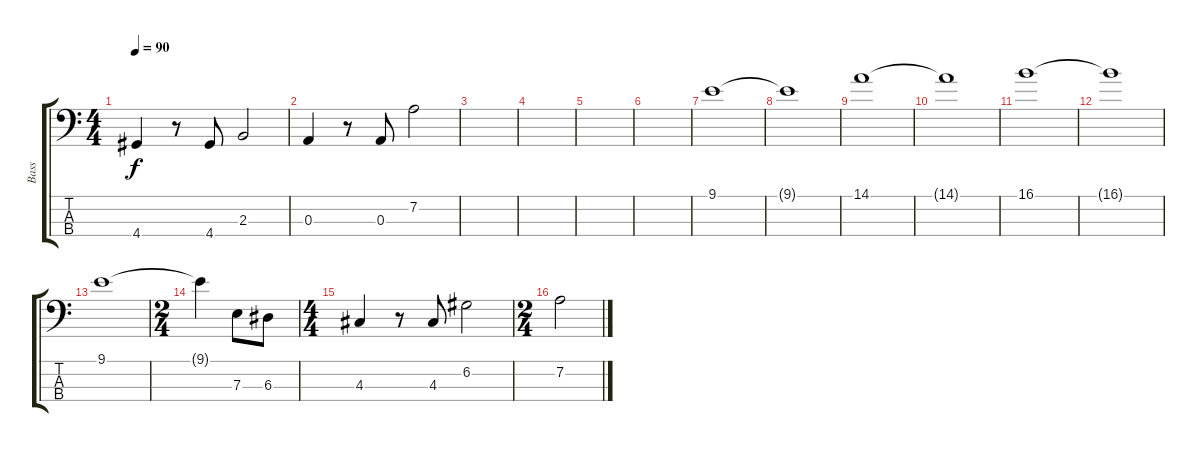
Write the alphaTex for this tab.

\track ("Bass" "Bass") {instrument electricbassfinger}
\staff {score tabs}
\tuning (G2 D2 A1 E1) {hide}
\ts (4 4)
\tempo 90
\clef f4
\ks c
4.4.4{dy f} r.8 4.4.8 2.3.2 |
0.3.4 r.8 0.3.8 7.2.2 |
|
|
|
|
9.1.1 |
9.1{t}.1 |
14.1.1 |
14.1{t}.1 |
16.1.1 |
16.1{t}.1 |
9.1.1 |
\ts (2 4)
9.1{t}.4 7.3.8 6.3.8 |
\ts (4 4)
4.3.4 r.8 4.3.8 6.2.2 |
\ts (2 4)
7.2.2
